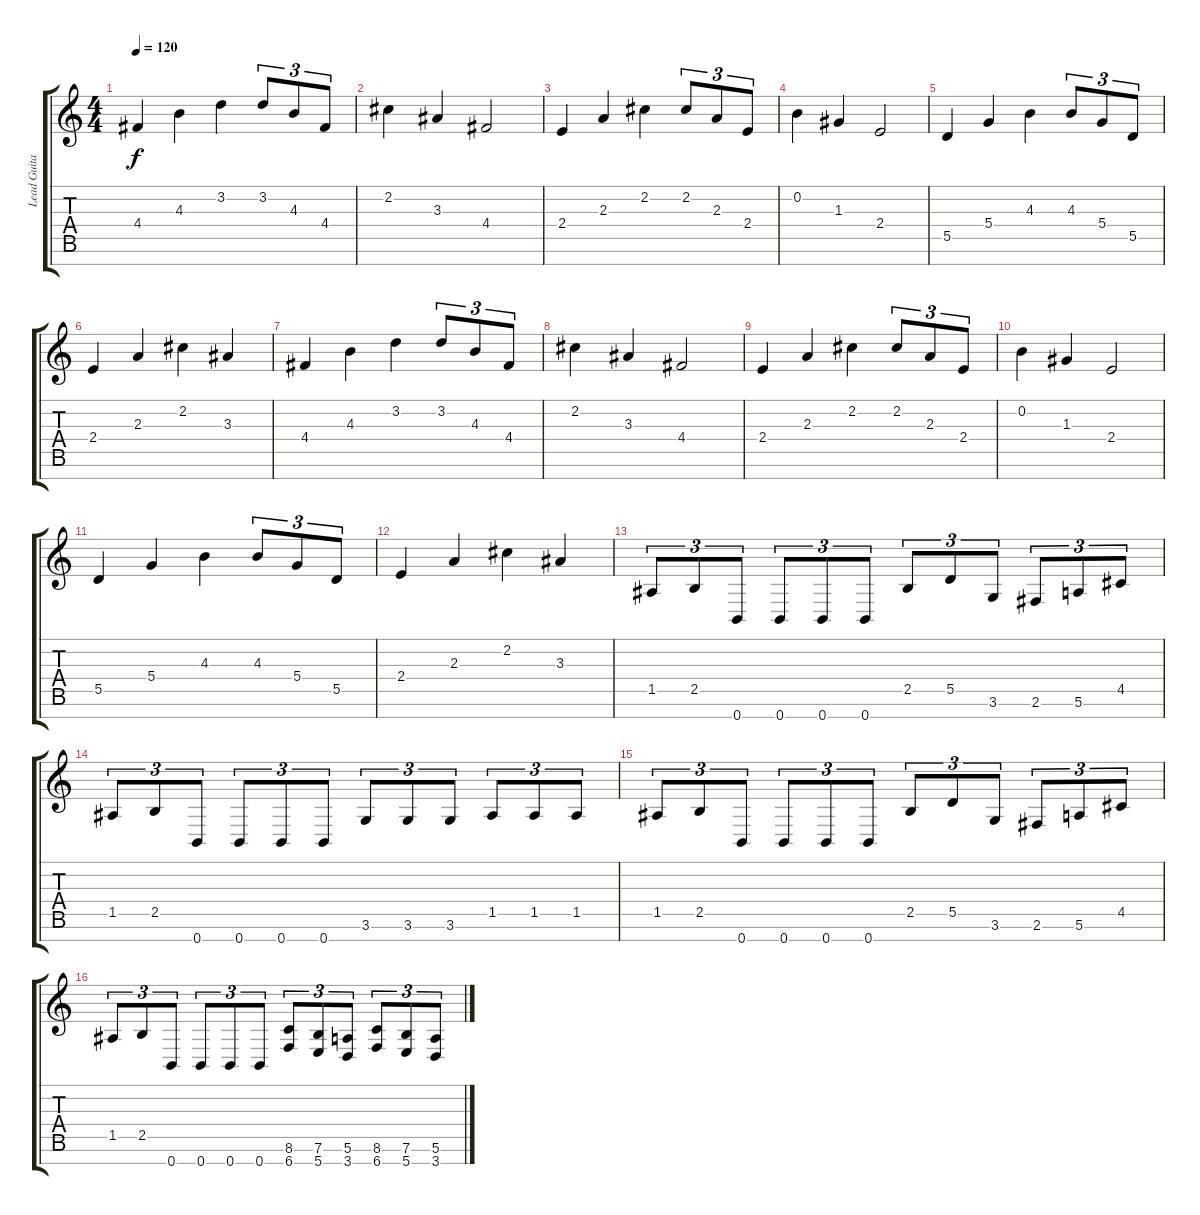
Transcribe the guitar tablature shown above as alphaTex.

\track ("Lead Guitar" "Lead Guita") {instrument overdrivenguitar}
\staff {score tabs}
\tuning (E4 B3 G3 D3 A2 E2 B1) {hide}
\ts (4 4)
\tempo 120
\clef g2
\ks c
4.4.4{dy f} 4.3.4 3.2.4 3.2.8{tu (3 2)} 4.3.8{tu (3 2)} 4.4.8{tu (3 2)} |
2.2.4 3.3.4 4.4.2 |
2.4.4 2.3.4 2.2.4 2.2.8{tu (3 2)} 2.3.8{tu (3 2)} 2.4.8{tu (3 2)} |
0.2.4 1.3.4 2.4.2 |
5.5.4 5.4.4 4.3.4 4.3.8{tu (3 2)} 5.4.8{tu (3 2)} 5.5.8{tu (3 2)} |
2.4.4 2.3.4 2.2.4 3.3.4 |
4.4.4 4.3.4 3.2.4 3.2.8{tu (3 2)} 4.3.8{tu (3 2)} 4.4.8{tu (3 2)} |
2.2.4 3.3.4 4.4.2 |
2.4.4 2.3.4 2.2.4 2.2.8{tu (3 2)} 2.3.8{tu (3 2)} 2.4.8{tu (3 2)} |
0.2.4 1.3.4 2.4.2 |
5.5.4 5.4.4 4.3.4 4.3.8{tu (3 2)} 5.4.8{tu (3 2)} 5.5.8{tu (3 2)} |
2.4.4 2.3.4 2.2.4 3.3.4 |
1.5.8{tu (3 2)} 2.5.8{tu (3 2)} 0.7.8{tu (3 2)} 0.7.8{tu (3 2)} 0.7.8{tu (3 2)} 0.7.8{tu (3 2)} 2.5.8{tu (3 2)} 5.5.8{tu (3 2)} 3.6.8{tu (3 2)} 2.6.8{tu (3 2)} 5.6.8{tu (3 2)} 4.5.8{tu (3 2)} |
1.5.8{tu (3 2)} 2.5.8{tu (3 2)} 0.7.8{tu (3 2)} 0.7.8{tu (3 2)} 0.7.8{tu (3 2)} 0.7.8{tu (3 2)} 3.6.8{tu (3 2)} 3.6.8{tu (3 2)} 3.6.8{tu (3 2)} 1.5.8{tu (3 2)} 1.5.8{tu (3 2)} 1.5.8{tu (3 2)} |
1.5.8{tu (3 2)} 2.5.8{tu (3 2)} 0.7.8{tu (3 2)} 0.7.8{tu (3 2)} 0.7.8{tu (3 2)} 0.7.8{tu (3 2)} 2.5.8{tu (3 2)} 5.5.8{tu (3 2)} 3.6.8{tu (3 2)} 2.6.8{tu (3 2)} 5.6.8{tu (3 2)} 4.5.8{tu (3 2)} |
1.5.8{tu (3 2)} 2.5.8{tu (3 2)} 0.7.8{tu (3 2)} 0.7.8{tu (3 2)} 0.7.8{tu (3 2)} 0.7.8{tu (3 2)} (8.6 6.7).8{tu (3 2)} (7.6 5.7).8{tu (3 2)} (5.6 3.7).8{tu (3 2)} (8.6 6.7).8{tu (3 2)} (7.6 5.7).8{tu (3 2)} (5.6 3.7).8{tu (3 2)}
